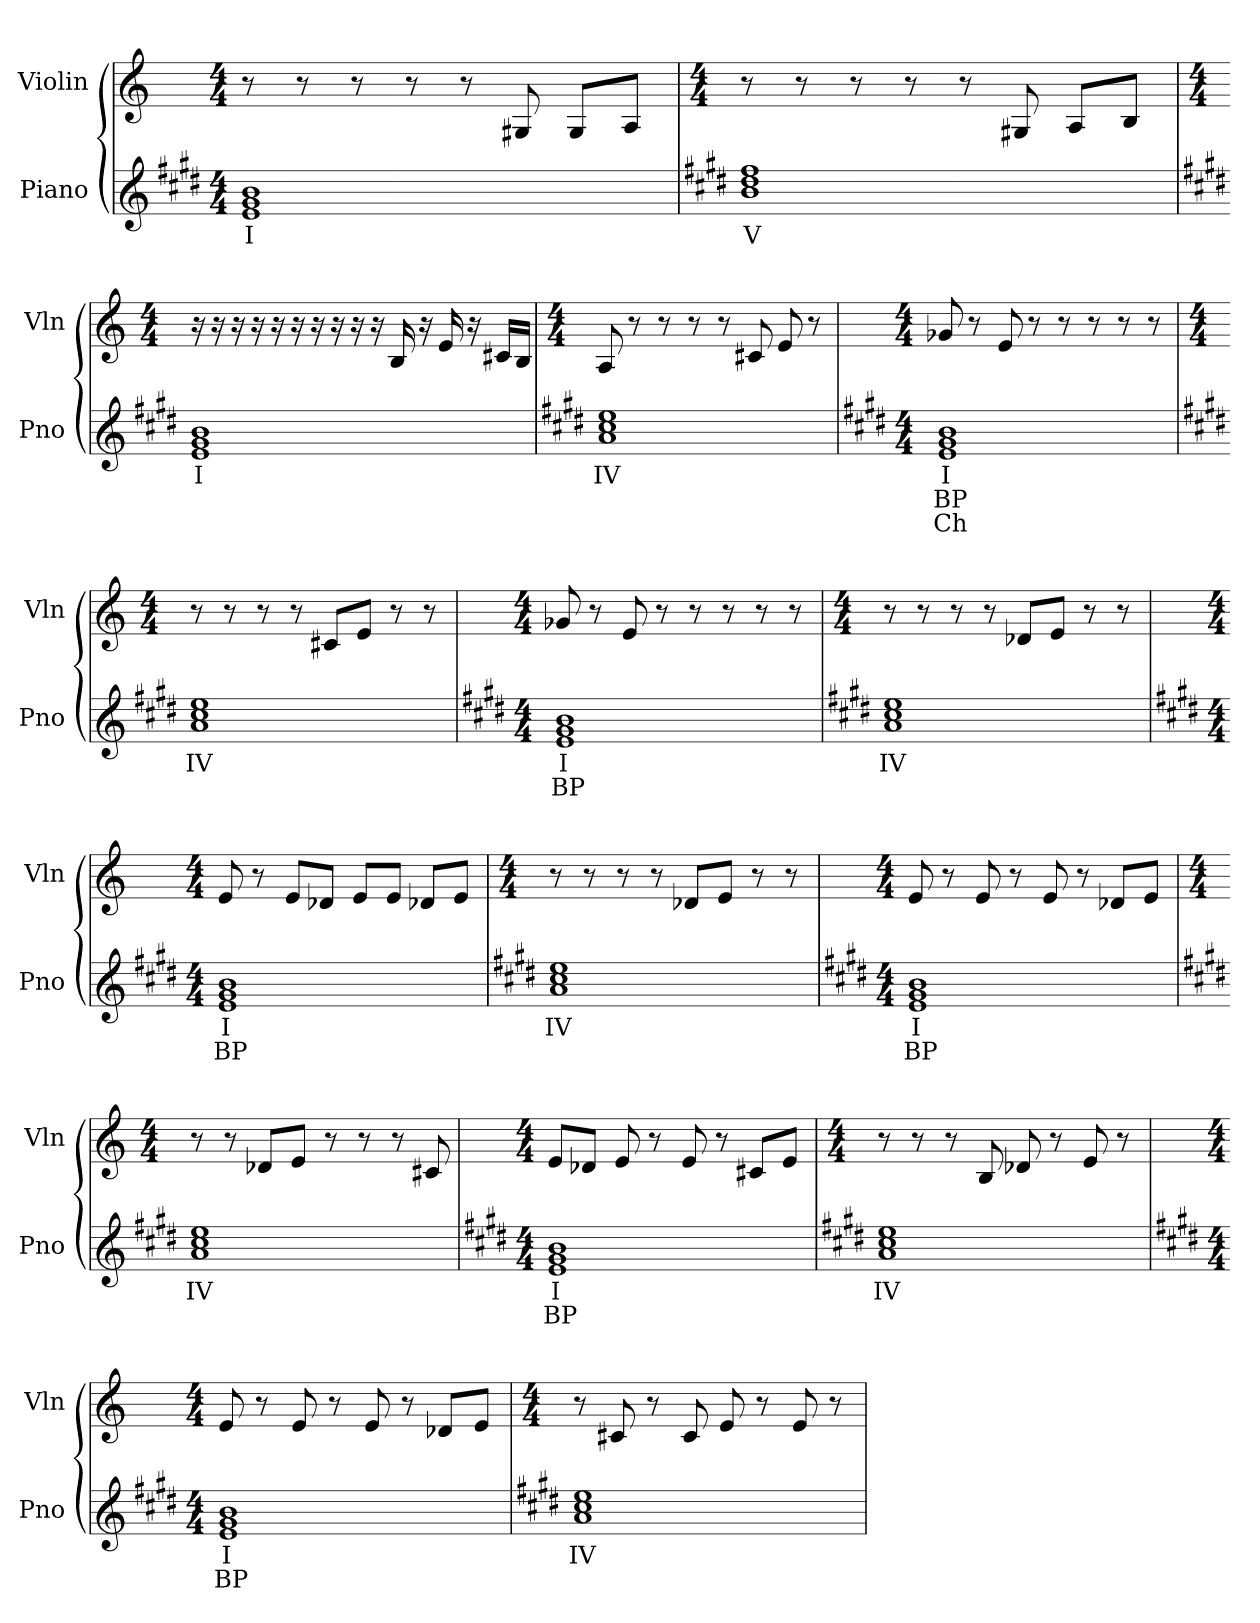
**kern	**text	**text	**text	**kern
*part2	*part2	*part2	*part2	*part1
*staff2	*staff2	*staff2	*staff2	*staff1
*I"Piano	*	*	*	*I"Violin
*I'Pno	*	*	*	*I'Vln
*k[f#c#g#d#]	*	*	*	*
*E:	*	*	*	*
*M4/4	*	*	*	*M4/4
=	=	=	=	=
1e 1g# 1b	I	.	.	8r
.	.	.	.	8r
.	.	.	.	8r
.	.	.	.	8r
.	.	.	.	8r
.	.	.	.	8G#X
.	.	.	.	8G#L
.	.	.	.	8AJ
=	=	=	=	=
*k[f#c#g#d#]	*	*	*	*
*E:	*	*	*	*
*	*	*	*	*M4/4
1b 1dd# 1ff#	V	.	.	8r
.	.	.	.	8r
.	.	.	.	8r
.	.	.	.	8r
.	.	.	.	8r
.	.	.	.	8G#X
.	.	.	.	8AL
.	.	.	.	8BJ
=	=	=	=	=
*k[f#c#g#d#]	*	*	*	*
*E:	*	*	*	*
*	*	*	*	*M4/4
1e 1g# 1b	I	.	.	16r
.	.	.	.	16r
.	.	.	.	16r
.	.	.	.	16r
.	.	.	.	16r
.	.	.	.	16r
.	.	.	.	16r
.	.	.	.	16r
.	.	.	.	16r
.	.	.	.	16r
.	.	.	.	16B
.	.	.	.	16r
.	.	.	.	16e
.	.	.	.	16r
.	.	.	.	16c#XLL
.	.	.	.	16BJJ
=	=	=	=	=
*k[f#c#g#d#]	*	*	*	*
*E:	*	*	*	*
*	*	*	*	*M4/4
1a 1cc# 1ee	IV	.	.	8A
.	.	.	.	8r
.	.	.	.	8r
.	.	.	.	8r
.	.	.	.	8r
.	.	.	.	8c#X
.	.	.	.	8e
.	.	.	.	8r
=	=	=	=	=
*k[f#c#g#d#]	*	*	*	*
*E:	*	*	*	*
*M4/4	*	*	*	*M4/4
1e 1g# 1b	I	BP	Ch	8g-X
.	.	.	.	8r
.	.	.	.	8e
.	.	.	.	8r
.	.	.	.	8r
.	.	.	.	8r
.	.	.	.	8r
.	.	.	.	8r
=	=	=	=	=
*k[f#c#g#d#]	*	*	*	*
*E:	*	*	*	*
*	*	*	*	*M4/4
1a 1cc# 1ee	IV	.	.	8r
.	.	.	.	8r
.	.	.	.	8r
.	.	.	.	8r
.	.	.	.	8c#XL
.	.	.	.	8eJ
.	.	.	.	8r
.	.	.	.	8r
=	=	=	=	=
*k[f#c#g#d#]	*	*	*	*
*E:	*	*	*	*
*M4/4	*	*	*	*M4/4
1e 1g# 1b	I	BP	.	8g-X
.	.	.	.	8r
.	.	.	.	8e
.	.	.	.	8r
.	.	.	.	8r
.	.	.	.	8r
.	.	.	.	8r
.	.	.	.	8r
=	=	=	=	=
*k[f#c#g#d#]	*	*	*	*
*E:	*	*	*	*
*	*	*	*	*M4/4
1a 1cc# 1ee	IV	.	.	8r
.	.	.	.	8r
.	.	.	.	8r
.	.	.	.	8r
.	.	.	.	8d-XL
.	.	.	.	8eJ
.	.	.	.	8r
.	.	.	.	8r
=	=	=	=	=
*k[f#c#g#d#]	*	*	*	*
*E:	*	*	*	*
*M4/4	*	*	*	*M4/4
1e 1g# 1b	I	BP	.	8e
.	.	.	.	8r
.	.	.	.	8eL
.	.	.	.	8d-XJ
.	.	.	.	8eL
.	.	.	.	8eJ
.	.	.	.	8d-XL
.	.	.	.	8eJ
=	=	=	=	=
*k[f#c#g#d#]	*	*	*	*
*E:	*	*	*	*
*	*	*	*	*M4/4
1a 1cc# 1ee	IV	.	.	8r
.	.	.	.	8r
.	.	.	.	8r
.	.	.	.	8r
.	.	.	.	8d-XL
.	.	.	.	8eJ
.	.	.	.	8r
.	.	.	.	8r
=	=	=	=	=
*k[f#c#g#d#]	*	*	*	*
*E:	*	*	*	*
*M4/4	*	*	*	*M4/4
1e 1g# 1b	I	BP	.	8e
.	.	.	.	8r
.	.	.	.	8e
.	.	.	.	8r
.	.	.	.	8e
.	.	.	.	8r
.	.	.	.	8d-XL
.	.	.	.	8eJ
=	=	=	=	=
*k[f#c#g#d#]	*	*	*	*
*E:	*	*	*	*
*	*	*	*	*M4/4
1a 1cc# 1ee	IV	.	.	8r
.	.	.	.	8r
.	.	.	.	8d-XL
.	.	.	.	8eJ
.	.	.	.	8r
.	.	.	.	8r
.	.	.	.	8r
.	.	.	.	8c#X
=	=	=	=	=
*k[f#c#g#d#]	*	*	*	*
*E:	*	*	*	*
*M4/4	*	*	*	*M4/4
1e 1g# 1b	I	BP	.	8eL
.	.	.	.	8d-XJ
.	.	.	.	8e
.	.	.	.	8r
.	.	.	.	8e
.	.	.	.	8r
.	.	.	.	8c#XL
.	.	.	.	8eJ
=	=	=	=	=
*k[f#c#g#d#]	*	*	*	*
*E:	*	*	*	*
*	*	*	*	*M4/4
1a 1cc# 1ee	IV	.	.	8r
.	.	.	.	8r
.	.	.	.	8r
.	.	.	.	8B
.	.	.	.	8d-X
.	.	.	.	8r
.	.	.	.	8e
.	.	.	.	8r
=	=	=	=	=
*k[f#c#g#d#]	*	*	*	*
*E:	*	*	*	*
*M4/4	*	*	*	*M4/4
1e 1g# 1b	I	BP	.	8e
.	.	.	.	8r
.	.	.	.	8e
.	.	.	.	8r
.	.	.	.	8e
.	.	.	.	8r
.	.	.	.	8d-XL
.	.	.	.	8eJ
=	=	=	=	=
*k[f#c#g#d#]	*	*	*	*
*E:	*	*	*	*
*	*	*	*	*M4/4
1a 1cc# 1ee	IV	.	.	8r
.	.	.	.	8c#X
.	.	.	.	8r
.	.	.	.	8c#
.	.	.	.	8e
.	.	.	.	8r
.	.	.	.	8e
.	.	.	.	8r
=	=	=	=	=
*-	*-	*-	*-	*-
